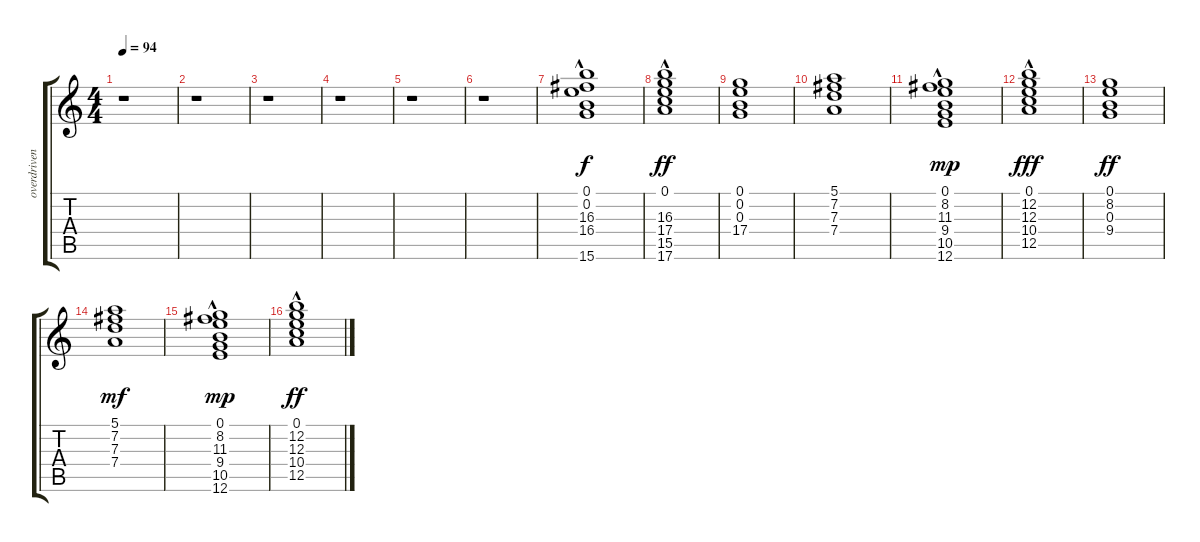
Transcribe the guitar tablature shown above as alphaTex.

\track ("overdriven" "overdriven") {instrument overdrivenguitar}
\staff {score tabs}
\tuning (E4 B3 G3 D3 A2 E2) {hide}
\ts (4 4)
\tempo 94
\clef g2
\ks c
r.1{dy f} |
r.1 |
r.1 |
r.1 |
r.1 |
r.1 |
(0.1 0.2 16.3{hac} 16.4{hac} 15.6).1{volume 8} |
(0.1 16.3 17.4{hac} 15.5 17.6).1{dy ff} |
(0.1 0.2 0.3 17.4).1 |
(5.1 7.2 7.3 7.4).1 |
(0.1 8.2{hac} 11.3{hac} 9.4 10.5 12.6).1{dy mp} |
(0.1 12.2 12.3{hac} 10.4 12.5).1{dy fff} |
(0.1 8.2 0.3 9.4).1{dy ff} |
(5.1 7.2 7.3 7.4).1{dy mf} |
(0.1 8.2{hac} 11.3{hac} 9.4 10.5 12.6).1{dy mp volume 7} |
(0.1 12.2 12.3{hac} 10.4 12.5).1{dy ff}
